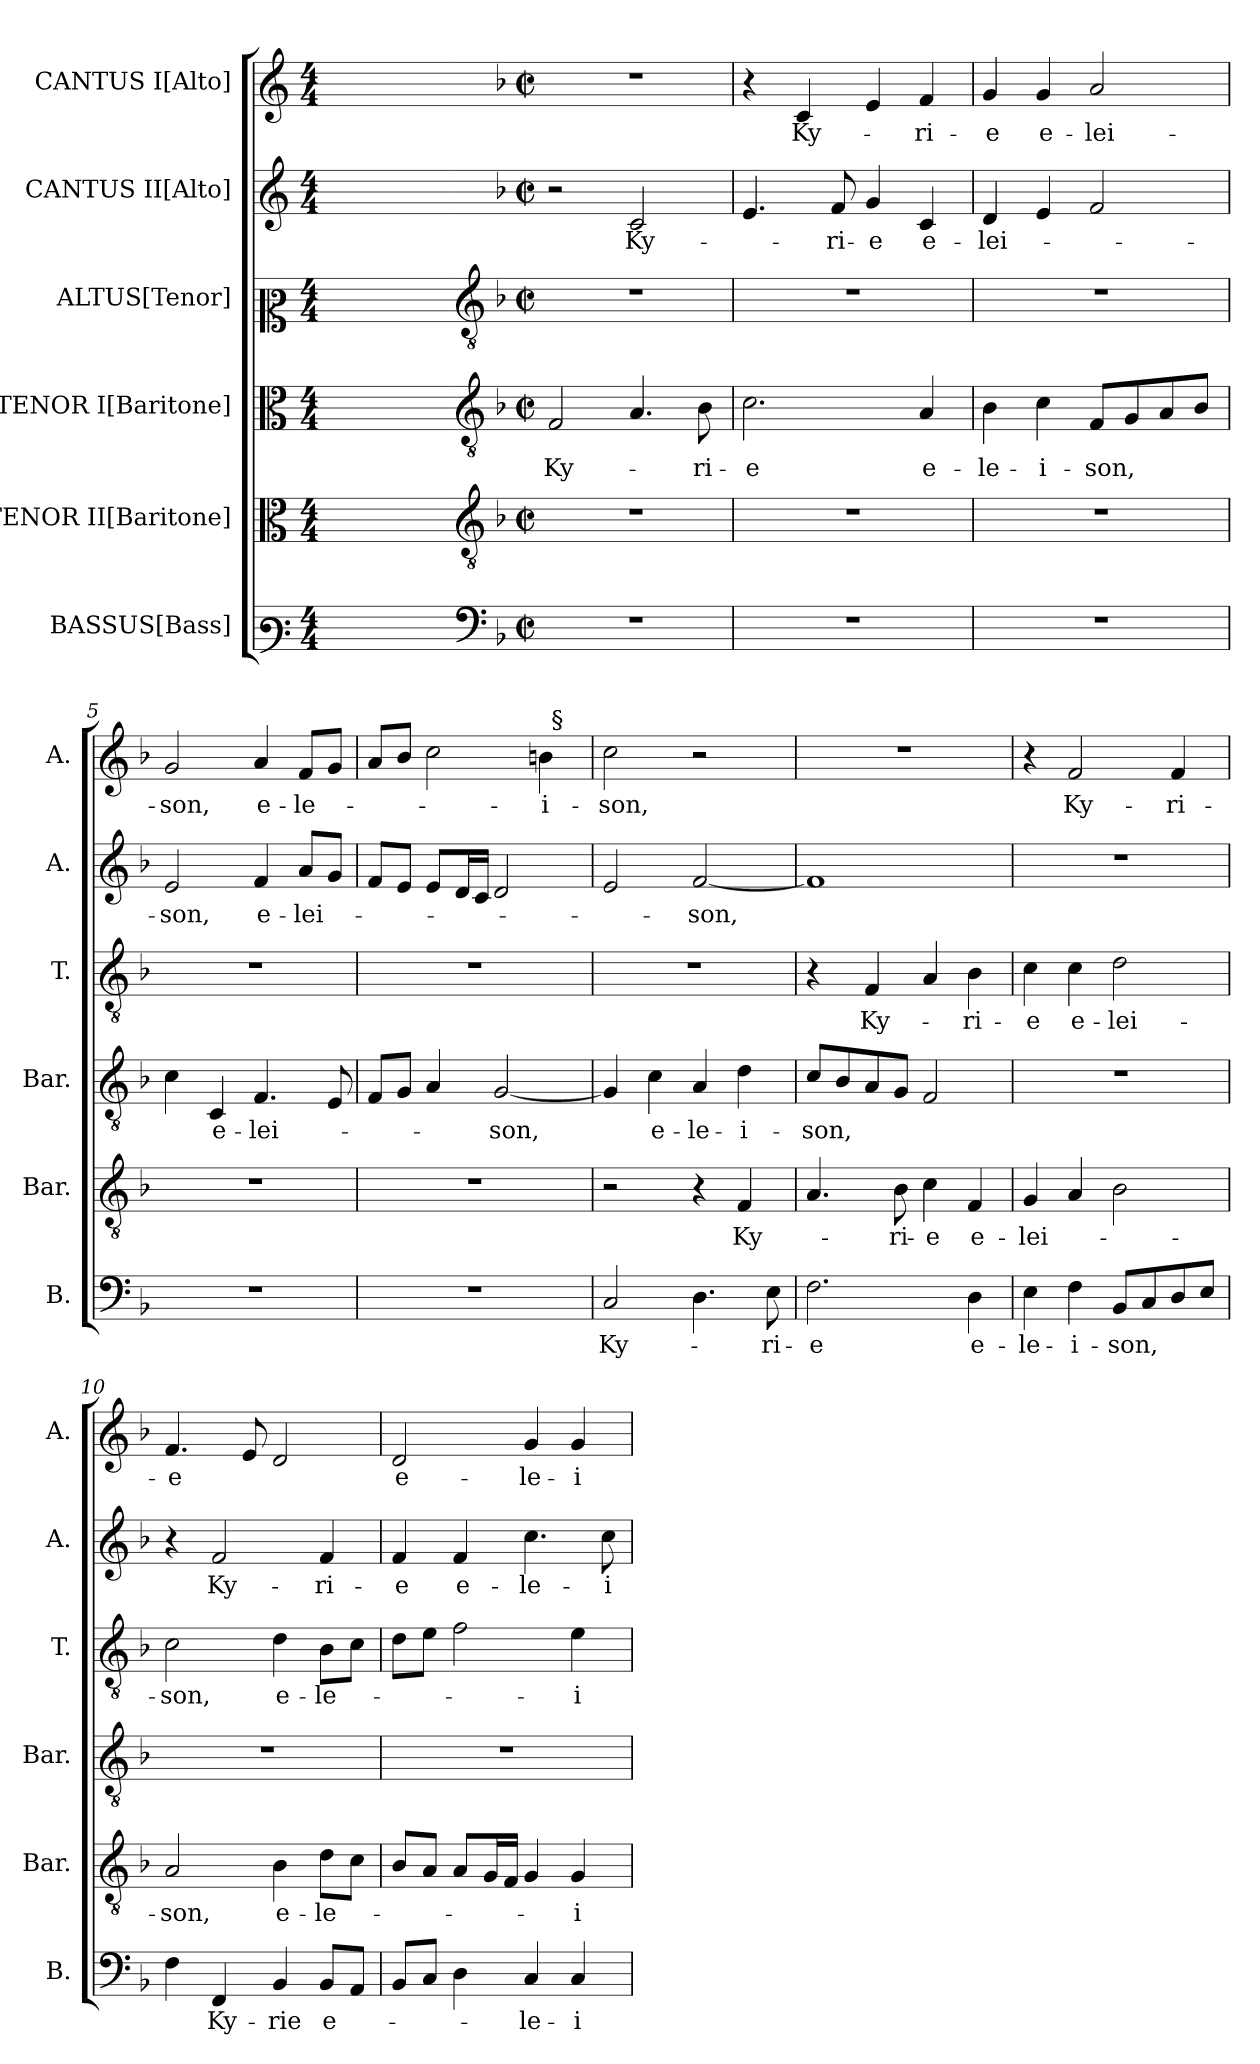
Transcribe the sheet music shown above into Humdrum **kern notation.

**kern	**text	**kern	**text	**kern	**text	**kern	**text	**kern	**text	**kern	**text
*part6	*part6	*part5	*part5	*part4	*part4	*part3	*part3	*part2	*part2	*part1	*part1
*staff6	*staff6	*staff5	*staff5	*staff4	*staff4	*staff3	*staff3	*staff2	*staff2	*staff1	*staff1
*I"BASSUS[Bass]	*	*I"TENOR II[Baritone]	*	*I"TENOR I[Baritone]	*	*I"ALTUS[Tenor]	*	*I"CANTUS II[Alto]	*	*I"CANTUS I[Alto]	*
*I'B.	*	*I'Bar.	*	*I'Bar.	*	*I'T.	*	*I'A.	*	*I'A.	*
*clefF3	*	*clefC3	*	*clefC3	*	*clefC2	*	*clefG2	*	*clefG2	*
*	*	*ITrd7c12	*	*ITrd7c12	*	*ITrd7c12	*	*	*	*	*
*k[]	*	*k[]	*	*k[]	*	*k[]	*	*k[]	*	*k[]	*
*C:	*	*C:	*	*C:	*	*C:	*	*C:	*	*C:	*
*M4/4	*	*M4/4	*	*M4/4	*	*M4/4	*	*M4/4	*	*M4/4	*
=1	=1	=1	=1	=1	=1	=1	=1	=1	=1	=1	=1
1ryy	.	1ryy	.	1ryy	.	1ryy	.	1ryy	.	1ryy	.
=2-	=2-	=2-	=2-	=2-	=2-	=2-	=2-	=2-	=2-	=2-	=2-
*clefF4	*	*clefGv2	*	*clefGv2	*	*clefGv2	*	*	*	*	*
*k[b-]	*	*k[b-]	*	*k[b-]	*	*k[b-]	*	*k[b-]	*	*k[b-]	*
*F:	*	*F:	*	*F:	*	*F:	*	*F:	*	*F:	*
*M2/2	*	*M2/2	*	*M2/2	*	*M2/2	*	*M2/2	*	*M2/2	*
*met(c|)	*	*met(c|)	*	*met(c|)	*	*met(c|)	*	*met(c|)	*	*met(c|)	*
!	!	!	!	!	!LO:LY:b	!	!	!	!	!	!
1r	.	1r	.	2FF/	Ky-	1r	.	2r	.	1r	.
!	!	!	!	!	!	!	!	!	!LO:LY:b	!	!
.	.	.	.	4.AA/	.	.	.	2c/	Ky-	.	.
!	!	!	!	!	!LO:LY:b	!	!	!	!	!	!
.	.	.	.	8BB-\	-ri-	.	.	.	.	.	.
=3	=3	=3	=3	=3	=3	=3	=3	=3	=3	=3	=3
!	!	!	!	!	!LO:LY:b	!	!	!	!	!	!
1r	.	1r	.	2.C\	-e	1r	.	4.e/	.	4r	.
!	!	!	!	!	!	!	!	!	!	!	!LO:LY:b
.	.	.	.	.	.	.	.	.	.	4c/	Ky-
!	!	!	!	!	!	!	!	!	!LO:LY:b	!	!
.	.	.	.	.	.	.	.	8f/	-ri-	.	.
!	!	!	!	!	!	!	!	!	!LO:LY:b	!	!
.	.	.	.	.	.	.	.	4g/	-e	4e/	.
!	!	!	!	!	!LO:LY:b	!	!	!	!LO:LY:b	!	!LO:LY:b
.	.	.	.	4AA/	e-	.	.	4c/	e-	4f/	-ri-
=4	=4	=4	=4	=4	=4	=4	=4	=4	=4	=4	=4
!	!	!	!	!	!LO:LY:b	!	!	!	!LO:LY:b	!	!LO:LY:b
1r	.	1r	.	4BB-\	-le-	1r	.	4d/	-lei-	4g/	-e
!	!	!	!	!	!LO:LY:b	!	!	!	!	!	!LO:LY:b
.	.	.	.	4C\	-i-	.	.	4e/	.	4g/	e-
!	!	!	!	!	!LO:LY:b	!	!	!	!	!	!LO:LY:b
.	.	.	.	8FF/L	-son,	.	.	2f/	.	2a/	-lei-
.	.	.	.	8GG/	.	.	.	.	.	.	.
.	.	.	.	8AA/	.	.	.	.	.	.	.
.	.	.	.	8BB-/J	.	.	.	.	.	.	.
=5	=5	=5	=5	=5	=5	=5	=5	=5	=5	=5	=5
!	!	!	!	!	!	!	!	!	!LO:LY:b	!	!LO:LY:b
1r	.	1r	.	4C\	.	1r	.	2e/	-son,	2g/	-son,
!	!	!	!	!	!LO:LY:b	!	!	!	!	!	!
.	.	.	.	4CC/	e-	.	.	.	.	.	.
!	!	!	!	!	!LO:LY:b	!	!	!	!LO:LY:b	!	!LO:LY:b
.	.	.	.	4.FF/	-lei-	.	.	4f/	e-	4a/	e-
!	!	!	!	!	!	!	!	!	!LO:LY:b	!	!LO:LY:b
.	.	.	.	.	.	.	.	8a/L	-lei-	8f/L	-le-
.	.	.	.	8EE/	.	.	.	8g/J	.	8g/J	.
=6	=6	=6	=6	=6	=6	=6	=6	=6	=6	=6	=6
*	*	*	*	*	*	*	*	*	*	*^	*
1r	.	1r	.	8FF/L	.	1r	.	8f/L	.	8a/L	2ryy	.
.	.	.	.	8GG/J	.	.	.	8e/J	.	8b-/J	.	.
.	.	.	.	4AA/	.	.	.	8e/L	.	2cc\	.	.
.	.	.	.	.	.	.	.	16d/L	.	.	.	.
.	.	.	.	.	.	.	.	16c/JJ	.	.	.	.
!	!	!	!	!	!LO:LY:b	!	!	!	!	!	!	!
.	.	.	.	[<2GG/	-son,	.	.	2d/	.	.	4ryy	.
!	!	!	!	!	!	!	!	!	!	!	!	!LO:LY:b
.	.	.	.	.	.	.	.	.	.	4b\	32ryy	-i-
!	!	!	!	!	!	!	!	!	!	!	!LO:TX:a:t=§	!
.	.	.	.	.	.	.	.	.	.	.	8..ryy	.
!!LO:LB:g=z
=7	=7	=7	=7	=7	=7	=7	=7	=7	=7	=7	=7	=7
!	!LO:LY:b	!	!	!	!	!	!	!	!	!	!	!LO:LY:b
*	*	*	*	*	*	*	*	*	*	*v	*v	*
2C/	Ky-	2r	.	4GG/]	.	1r	.	2e/	.	2cc\	-son,
!	!	!	!	!	!LO:LY:b	!	!	!	!	!	!
.	.	.	.	4C\	e-	.	.	.	.	.	.
!	!	!	!	!	!LO:LY:b	!	!	!	!LO:LY:b	!	!
4.D\	.	4r	.	4AA/	-le-	.	.	[<2f/	-son,	2r	.
!	!	!	!LO:LY:b	!	!LO:LY:b	!	!	!	!	!	!
.	.	4FF/	Ky-	4D\	-i-	.	.	.	.	.	.
!	!LO:LY:b	!	!	!	!	!	!	!	!	!	!
8E\	-ri-	.	.	.	.	.	.	.	.	.	.
=8	=8	=8	=8	=8	=8	=8	=8	=8	=8	=8	=8
!	!LO:LY:b	!	!	!	!LO:LY:b	!	!	!	!	!	!
2.F\	-e	4.AA/	.	8C/L	-son,	4r	.	1f]	.	1r	.
.	.	.	.	8BB-/	.	.	.	.	.	.	.
!	!	!	!	!	!	!	!LO:LY:b	!	!	!	!
.	.	.	.	8AA/	.	4FF/	Ky-	.	.	.	.
!	!	!	!LO:LY:b	!	!	!	!	!	!	!	!
.	.	8BB-\	-ri-	8GG/J	.	.	.	.	.	.	.
!	!	!	!LO:LY:b	!	!	!	!	!	!	!	!
.	.	4C\	-e	2FF/	.	4AA/	.	.	.	.	.
!	!LO:LY:b	!	!LO:LY:b	!	!	!	!LO:LY:b	!	!	!	!
4D\	e-	4FF/	e-	.	.	4BB-\	-ri-	.	.	.	.
=9	=9	=9	=9	=9	=9	=9	=9	=9	=9	=9	=9
!	!LO:LY:b	!	!LO:LY:b	!	!	!	!LO:LY:b	!	!	!	!
4E\	-le-	4GG/	-lei-	1r	.	4C\	-e	1r	.	4r	.
!	!LO:LY:b	!	!	!	!	!	!LO:LY:b	!	!	!	!LO:LY:b
4F\	-i-	4AA/	.	.	.	4C\	e-	.	.	2f/	Ky-
!	!LO:LY:b	!	!	!	!	!	!LO:LY:b	!	!	!	!
8BB-/L	-son,	2BB-\	.	.	.	2D\	-lei-	.	.	.	.
8C/	.	.	.	.	.	.	.	.	.	.	.
!	!	!	!	!	!	!	!	!	!	!	!LO:LY:b
8D/	.	.	.	.	.	.	.	.	.	4f/	-ri-
8E/J	.	.	.	.	.	.	.	.	.	.	.
=10	=10	=10	=10	=10	=10	=10	=10	=10	=10	=10	=10
!	!	!	!LO:LY:b	!	!	!	!LO:LY:b	!	!	!	!LO:LY:b
4F\	.	2AA/	-son,	1r	.	2C\	-son,	4r	.	4.f/	-e
!	!LO:LY:b	!	!	!	!	!	!	!	!LO:LY:b	!	!
4FF/	Ky-	.	.	.	.	.	.	2f/	Ky-	.	.
.	.	.	.	.	.	.	.	.	.	8e/	.
!	!LO:LY:b	!	!LO:LY:b	!	!	!	!LO:LY:b	!	!	!	!
4BB-/	-rie	4BB-\	e-	.	.	4D\	e-	.	.	2d/	.
!	!LO:LY:b	!	!LO:LY:b	!	!	!	!LO:LY:b	!	!LO:LY:b	!	!
8BB-/L	e-	8D\L	-le-	.	.	8BB-\L	-le-	4f/	-ri-	.	.
8AA/J	.	8C\J	.	.	.	8C\J	.	.	.	.	.
=11	=11	=11	=11	=11	=11	=11	=11	=11	=11	=11	=11
!	!	!	!	!	!	!	!	!	!LO:LY:b	!	!LO:LY:b
8BB-/L	.	8BB-/L	.	1r	.	8D\L	.	4f/	-e	2d/	e-
8C/J	.	8AA/J	.	.	.	8E\J	.	.	.	.	.
!	!	!	!	!	!	!	!	!	!LO:LY:b	!	!
4D\	.	8AA/L	.	.	.	2F\	.	4f/	e-	.	.
.	.	16GG/L	.	.	.	.	.	.	.	.	.
.	.	16FF/JJ	.	.	.	.	.	.	.	.	.
!	!LO:LY:b	!	!	!	!	!	!	!	!LO:LY:b	!	!LO:LY:b
4C/	-le-	4GG/	.	.	.	.	.	4.cc\	-le-	4g/	-le-
!	!LO:LY:b	!	!LO:LY:b	!	!	!	!LO:LY:b	!	!	!	!LO:LY:b
4C/	-i-	4GG/	-i-	.	.	4E\	-i-	.	.	4g/	-i-
!	!	!	!	!	!	!	!	!	!LO:LY:b	!	!
.	.	.	.	.	.	.	.	8cc\	-i-	.	.
=	=	=	=	=	=	=	=	=	=	=	=
*-	*-	*-	*-	*-	*-	*-	*-	*-	*-	*-	*-
